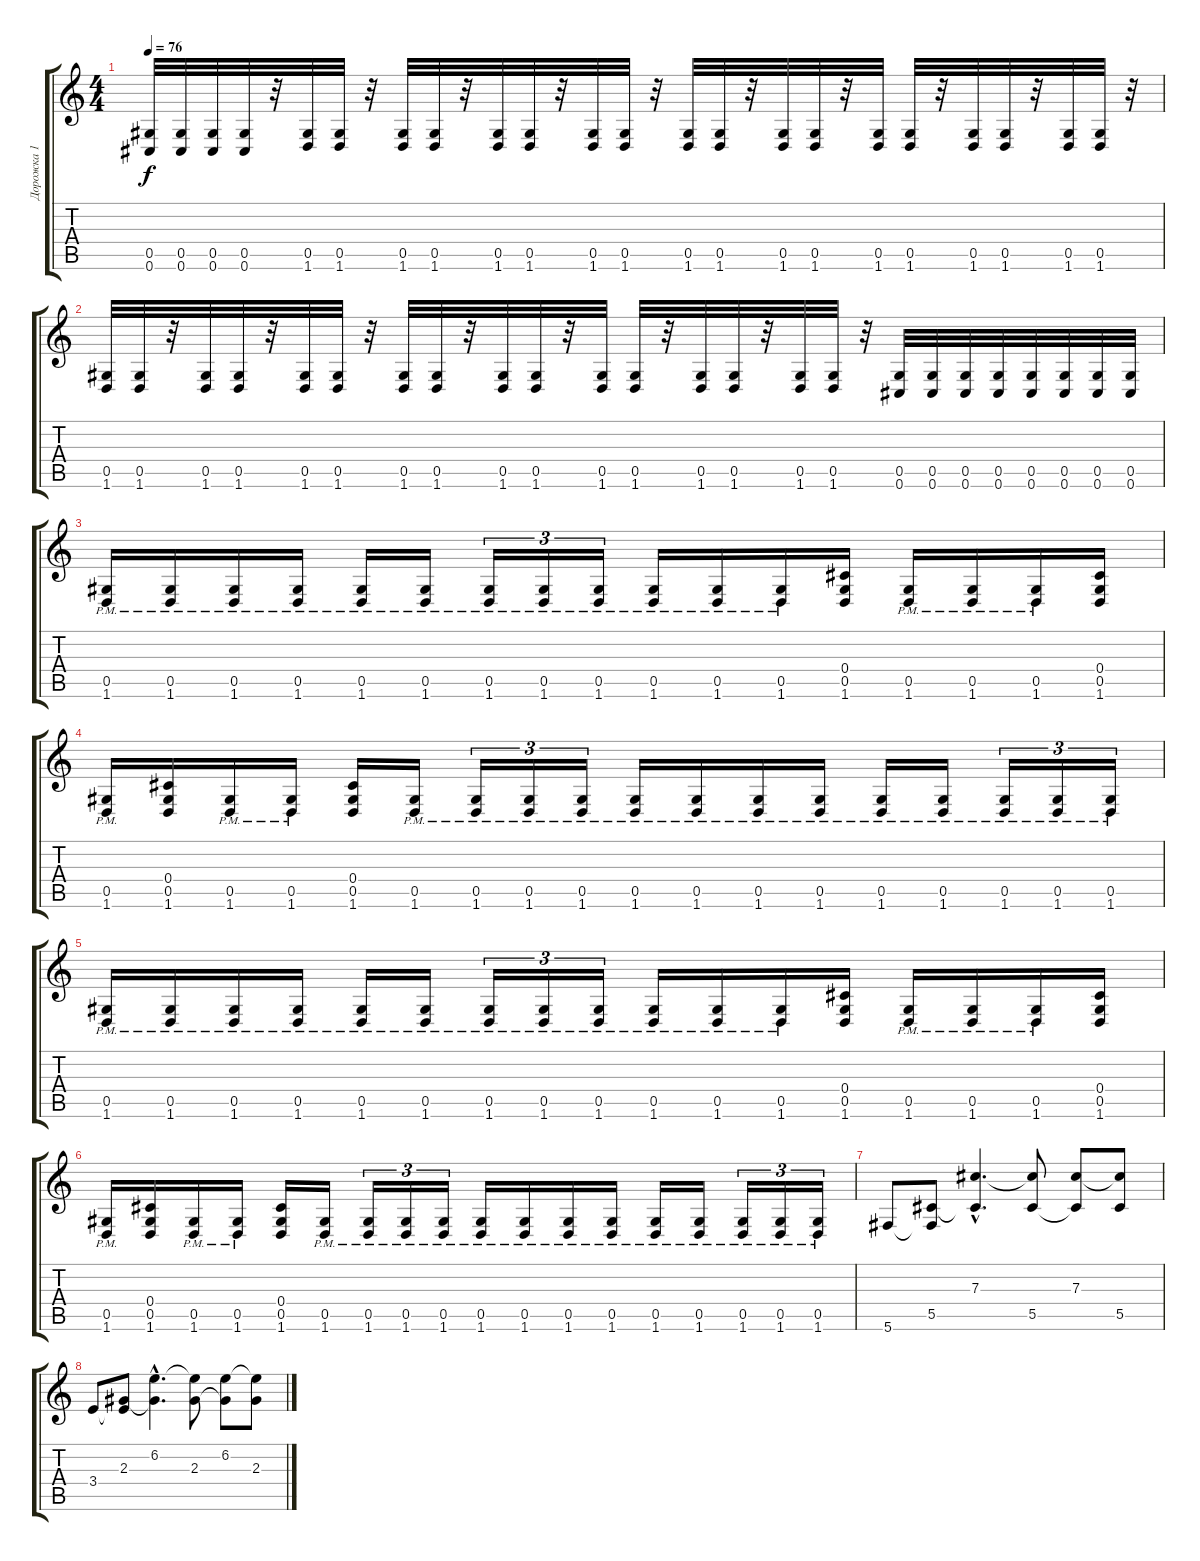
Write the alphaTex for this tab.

\track ("Дорожка 1" "Дорожка 1") {instrument distortionguitar}
\staff {score tabs}
\tuning (Eb4 Bb3 Gb3 Db3 Ab2 Db2) {hide}
\ts (4 4)
\tempo 76
\clef g2
\ks c
(0.5 0.6).32{dy f} (0.5 0.6).32 (0.5 0.6).32 (0.5 0.6).32 r.32 (0.5 1.6).32 (0.5 1.6).32 r.32 (0.5 1.6).32 (0.5 1.6).32 r.32 (0.5 1.6).32 (0.5 1.6).32 r.32 (0.5 1.6).32 (0.5 1.6).32 r.32 (0.5 1.6).32 (0.5 1.6).32 r.32 (0.5 1.6).32 (0.5 1.6).32 r.32 (0.5 1.6).32 (0.5 1.6).32 r.32 (0.5 1.6).32 (0.5 1.6).32 r.32 (0.5 1.6).32 (0.5 1.6).32 r.32 |
(0.5 1.6).32 (0.5 1.6).32 r.32 (0.5 1.6).32 (0.5 1.6).32 r.32 (0.5 1.6).32 (0.5 1.6).32 r.32 (0.5 1.6).32 (0.5 1.6).32 r.32 (0.5 1.6).32 (0.5 1.6).32 r.32 (0.5 1.6).32 (0.5 1.6).32 r.32 (0.5 1.6).32 (0.5 1.6).32 r.32 (0.5 1.6).32 (0.5 1.6).32 r.32 (0.5 0.6).32 (0.5 0.6).32 (0.5 0.6).32 (0.5 0.6).32 (0.5 0.6).32 (0.5 0.6).32 (0.5 0.6).32 (0.5 0.6).32 |
(0.5{pm} 1.6{pm}).16 (0.5{pm} 1.6{pm}).16 (0.5{pm} 1.6{pm}).16 (0.5{pm} 1.6{pm}).16 (0.5{pm} 1.6{pm}).16 (0.5{pm} 1.6{pm}).16 (0.5{pm} 1.6{pm}).16{tu (3 2)} (0.5{pm} 1.6{pm}).16{tu (3 2)} (0.5{pm} 1.6{pm}).16{tu (3 2)} (0.5{pm} 1.6{pm}).16 (0.5{pm} 1.6{pm}).16 (0.5{pm} 1.6{pm}).16 (0.4 0.5 1.6).16 (0.5{pm} 1.6{pm}).16 (0.5{pm} 1.6{pm}).16 (0.5{pm} 1.6{pm}).16 (0.4 0.5 1.6).16 |
(0.5{pm} 1.6{pm}).16 (0.4 0.5 1.6).16 (0.5{pm} 1.6{pm}).16 (0.5{pm} 1.6{pm}).16 (0.4 0.5 1.6).16 (0.5{pm} 1.6{pm}).16 (0.5{pm} 1.6{pm}).16{tu (3 2)} (0.5{pm} 1.6{pm}).16{tu (3 2)} (0.5{pm} 1.6{pm}).16{tu (3 2)} (0.5{pm} 1.6{pm}).16 (0.5{pm} 1.6{pm}).16 (0.5{pm} 1.6{pm}).16 (0.5{pm} 1.6{pm}).16 (0.5{pm} 1.6{pm}).16 (0.5{pm} 1.6{pm}).16 (0.5{pm} 1.6{pm}).16{tu (3 2)} (0.5{pm} 1.6{pm}).16{tu (3 2)} (0.5{pm} 1.6{pm}).16{tu (3 2)} |
(0.5{pm} 1.6{pm}).16 (0.5{pm} 1.6{pm}).16 (0.5{pm} 1.6{pm}).16 (0.5{pm} 1.6{pm}).16 (0.5{pm} 1.6{pm}).16 (0.5{pm} 1.6{pm}).16 (0.5{pm} 1.6{pm}).16{tu (3 2)} (0.5{pm} 1.6{pm}).16{tu (3 2)} (0.5{pm} 1.6{pm}).16{tu (3 2)} (0.5{pm} 1.6{pm}).16 (0.5{pm} 1.6{pm}).16 (0.5{pm} 1.6{pm}).16 (0.4 0.5 1.6).16 (0.5{pm} 1.6{pm}).16 (0.5{pm} 1.6{pm}).16 (0.5{pm} 1.6{pm}).16 (0.4 0.5 1.6).16 |
(0.5{pm} 1.6{pm}).16 (0.4 0.5 1.6).16 (0.5{pm} 1.6{pm}).16 (0.5{pm} 1.6{pm}).16 (0.4 0.5 1.6).16 (0.5{pm} 1.6{pm}).16 (0.5{pm} 1.6{pm}).16{tu (3 2)} (0.5{pm} 1.6{pm}).16{tu (3 2)} (0.5{pm} 1.6{pm}).16{tu (3 2)} (0.5{pm} 1.6{pm}).16 (0.5{pm} 1.6{pm}).16 (0.5{pm} 1.6{pm}).16 (0.5{pm} 1.6{pm}).16 (0.5{pm} 1.6{pm}).16 (0.5{pm} 1.6{pm}).16 (0.5{pm} 1.6{pm}).16{tu (3 2)} (0.5{pm} 1.6{pm}).16{tu (3 2)} (0.5{pm} 1.6{pm}).16{tu (3 2)} |
5.6.8 (5.5 5.6{t}).8 (7.3{hac} 5.5{hac t}).4{d} (7.3{t} 5.5).8 (7.3 5.5{t}).8 (7.3{t} 5.5).8 |
3.4.8 (2.3 3.4{t}).8 (6.2{hac} 2.3{hac t}).4{d} (6.2{t} 2.3).8 (6.2 2.3{t}).8 (6.2{t} 2.3).8
